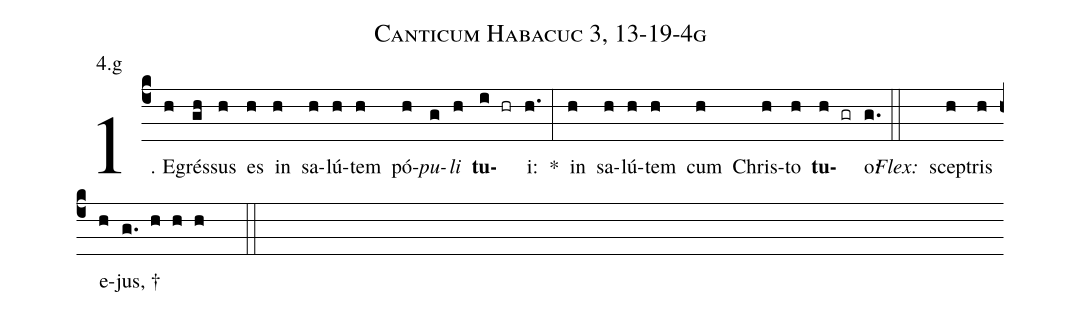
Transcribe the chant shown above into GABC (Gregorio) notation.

name: Canticum Habacuc 3, 13-19-4g;
annotation: 4.g;
%%
(c4)1. E(h)grés(gh)sus(h) es(h) in(h) sa(h)lú(h)tem(h) pó(h)<i>pu</i>(g)<i>li</i>(h) <b>tu</b>(i hr)i:(h.) *(:) in(h) sa(h)lú(h)tem(h) cum(h) Chris(h)to(h) <b>tu</b>(h gr)o:(g.) (::)
<i>Flex:</i>()  scep(h)tris(h) e(h)jus, †(g. h h h  ::)
